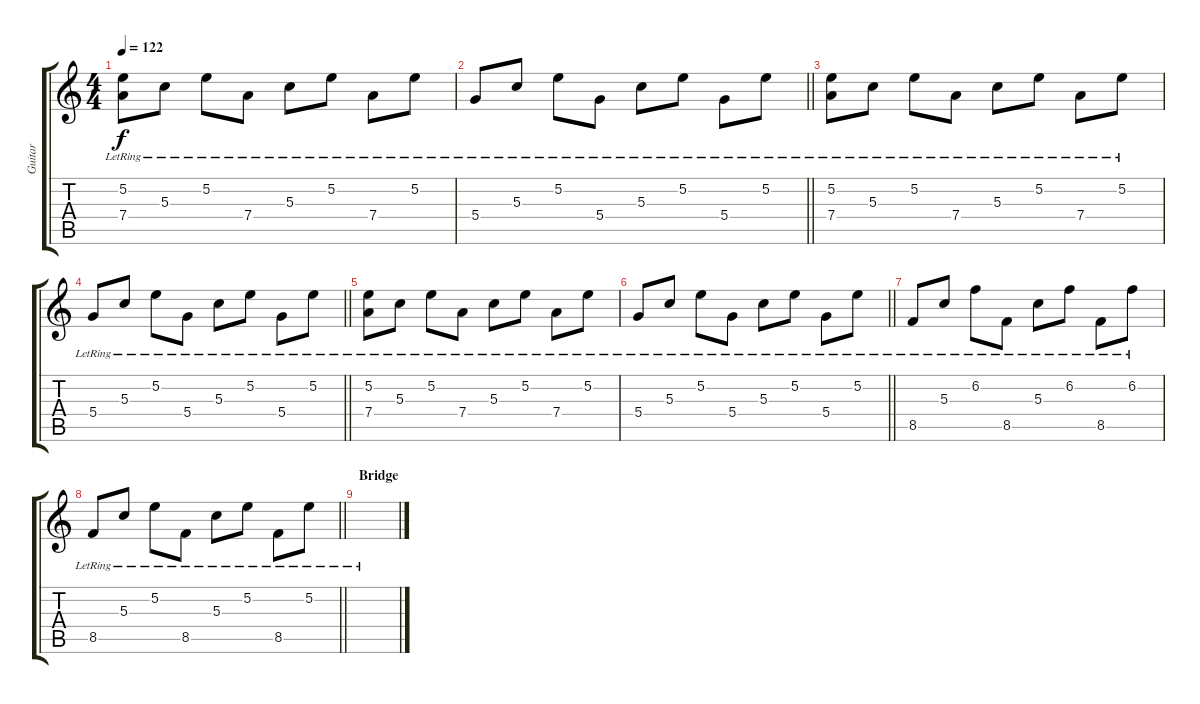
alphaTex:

\track ("Guitar" "Guitar") {instrument electricguitarmuted}
\staff {score tabs}
\tuning (E4 B3 G3 D3 A2 E2) {hide}
\ts (4 4)
\tempo 122
\clef g2
\ks c
(5.2{lr} 7.4{lr}).8{dy f} 5.3{lr}.8 5.2{lr}.8 7.4{lr}.8 5.3{lr}.8 5.2{lr}.8 7.4{lr}.8 5.2{lr}.8 |
\barLineRight lightlight
5.4{lr}.8 5.3{lr}.8 5.2{lr}.8 5.4{lr}.8 5.3{lr}.8 5.2{lr}.8 5.4{lr}.8 5.2{lr}.8 |
(5.2{lr} 7.4{lr}).8 5.3{lr}.8 5.2{lr}.8 7.4{lr}.8 5.3{lr}.8 5.2{lr}.8 7.4{lr}.8 5.2{lr}.8 |
\barLineRight lightlight
5.4{lr}.8 5.3{lr}.8 5.2{lr}.8 5.4{lr}.8 5.3{lr}.8 5.2{lr}.8 5.4{lr}.8 5.2{lr}.8 |
(5.2{lr} 7.4{lr}).8 5.3{lr}.8 5.2{lr}.8 7.4{lr}.8 5.3{lr}.8 5.2{lr}.8 7.4{lr}.8 5.2{lr}.8 |
\barLineRight lightlight
5.4{lr}.8 5.3{lr}.8 5.2{lr}.8 5.4{lr}.8 5.3{lr}.8 5.2{lr}.8 5.4{lr}.8 5.2{lr}.8 |
8.5{lr}.8 5.3{lr}.8 6.2{lr}.8 8.5{lr}.8 5.3{lr}.8 6.2{lr}.8 8.5{lr}.8 6.2{lr}.8 |
\barLineRight lightlight
8.5{lr}.8 5.3{lr}.8 5.2{lr}.8 8.5{lr}.8 5.3{lr}.8 5.2{lr}.8 8.5{lr}.8 5.2{lr}.8 |
\section ("" "Bridge")
